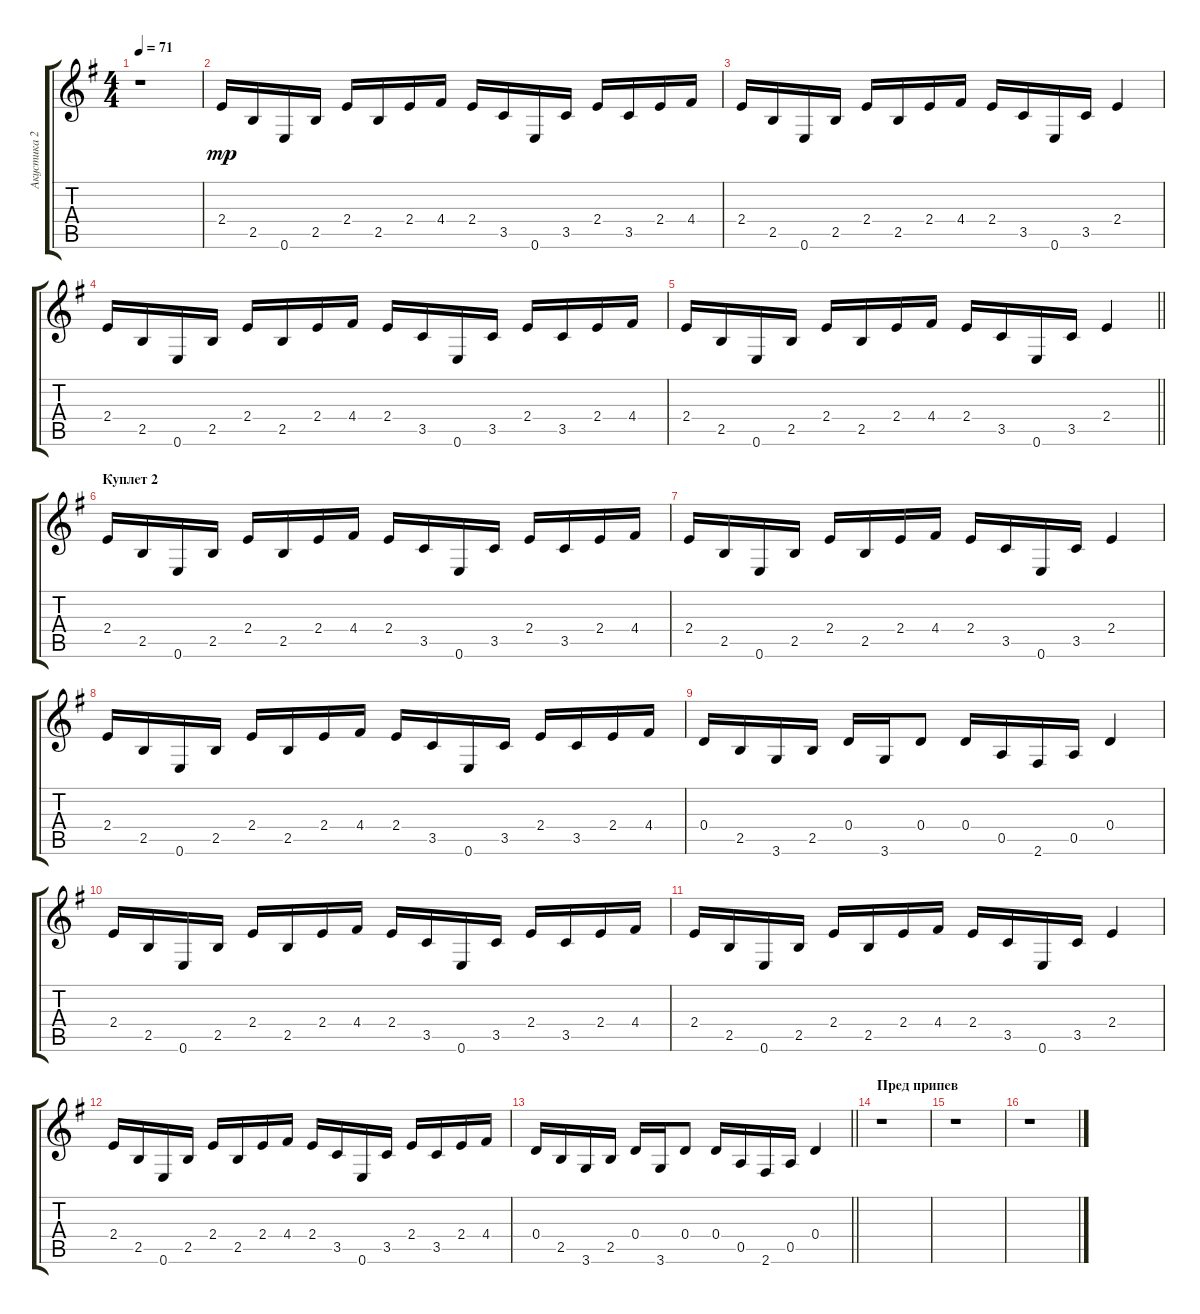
\track ("Акустика 2" "Акустика 2") {instrument acousticguitarsteel}
\staff {score tabs}
\tuning (E4 B3 G3 D3 A2 E2) {hide}
\ts (4 4)
\tempo 71
\clef g2
\ks eminor
r.1{dy mp} |
2.4.16 2.5.16 0.6.16 2.5.16 2.4.16 2.5.16 2.4.16 4.4.16 2.4.16 3.5.16 0.6.16 3.5.16 2.4.16 3.5.16 2.4.16 4.4.16 |
2.4.16 2.5.16 0.6.16 2.5.16 2.4.16 2.5.16 2.4.16 4.4.16 2.4.16 3.5.16 0.6.16 3.5.16 2.4.4 |
2.4.16 2.5.16 0.6.16 2.5.16 2.4.16 2.5.16 2.4.16 4.4.16 2.4.16 3.5.16 0.6.16 3.5.16 2.4.16 3.5.16 2.4.16 4.4.16 |
\barLineRight lightlight
2.4.16 2.5.16 0.6.16 2.5.16 2.4.16 2.5.16 2.4.16 4.4.16 2.4.16 3.5.16 0.6.16 3.5.16 2.4.4 |
\section ("" "Куплет 2")
2.4.16 2.5.16 0.6.16 2.5.16 2.4.16 2.5.16 2.4.16 4.4.16 2.4.16 3.5.16 0.6.16 3.5.16 2.4.16 3.5.16 2.4.16 4.4.16 |
2.4.16 2.5.16 0.6.16 2.5.16 2.4.16 2.5.16 2.4.16 4.4.16 2.4.16 3.5.16 0.6.16 3.5.16 2.4.4 |
2.4.16 2.5.16 0.6.16 2.5.16 2.4.16 2.5.16 2.4.16 4.4.16 2.4.16 3.5.16 0.6.16 3.5.16 2.4.16 3.5.16 2.4.16 4.4.16 |
0.4.16 2.5.16 3.6.16 2.5.16 0.4.16 3.6.16 0.4.8 0.4.16 0.5.16 2.6.16 0.5.16 0.4.4 |
2.4.16 2.5.16 0.6.16 2.5.16 2.4.16 2.5.16 2.4.16 4.4.16 2.4.16 3.5.16 0.6.16 3.5.16 2.4.16 3.5.16 2.4.16 4.4.16 |
2.4.16 2.5.16 0.6.16 2.5.16 2.4.16 2.5.16 2.4.16 4.4.16 2.4.16 3.5.16 0.6.16 3.5.16 2.4.4 |
2.4.16 2.5.16 0.6.16 2.5.16 2.4.16 2.5.16 2.4.16 4.4.16 2.4.16 3.5.16 0.6.16 3.5.16 2.4.16 3.5.16 2.4.16 4.4.16 |
\barLineRight lightlight
0.4.16 2.5.16 3.6.16 2.5.16 0.4.16 3.6.16 0.4.8 0.4.16 0.5.16 2.6.16 0.5.16 0.4.4 |
\section ("" "Пред припев")
r.1 |
r.1 |
r.1
